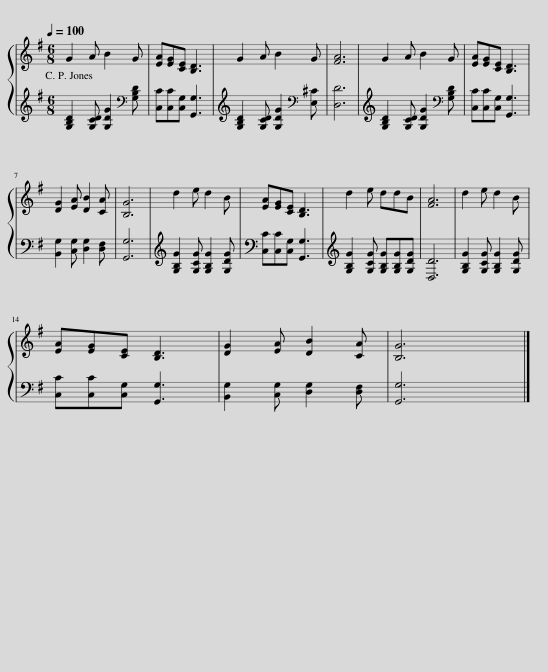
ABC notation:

X:1
%%score { 1 | 2 }
L:1/8
Q:1/4=100
M:6/8
I:linebreak $
K:G
V:1 treble
V:2 treble
V:1
 G2 A B2 G | [EA][EG][CE] [B,D]3 | G2 A B2 G | [FA]6 | G2 A B2 G | %5
 [EA][EG][CE] [B,D]3 |$ [DG]2 [EA] [DB]2 [CA] | [B,G]6 | d2 e d2 B | [EA][EG][CE] [B,D]3 | %10
 d2 e ddB | [FA]6 | d2 e d2 B |$ [EA][EG][CE] [B,D]3 | [DG]2 [EA] [DB]2 [CA] | %15
 [B,G]6 |] %16
V:2
 [G,B,D]2 [G,CD] [G,DG]2[K:bass] [G,B,D] | [C,C][C,C][C,G,] [G,,G,]3 | [G,B,D]2 [G,CD] [G,DG]2[K:bass] [E,^C] | [D,D]6 | [G,B,D]2 [G,CD] [G,DG]2[K:bass] [G,B,D] | %5
 [C,C][C,C][C,G,] [G,,G,]3 |$ [B,,G,]2 [C,G,] [D,G,]2 [D,F,] | [G,,G,]6 | [G,B,G]2 [G,CG] [G,B,G]2 [G,DG] | [C,C][C,C][C,G,] [G,,G,]3 | %10
 [G,B,G]2 [G,CG] [G,B,G][G,B,G][G,DG] | [D,D]6 | [G,B,G]2 [G,CG] [G,B,G]2 [G,DG] |$ [C,C][C,C][C,G,] [G,,G,]3 | [B,,G,]2 [C,G,] [D,G,]2 [D,F,] | %15
 [G,,G,]6 |] %16
